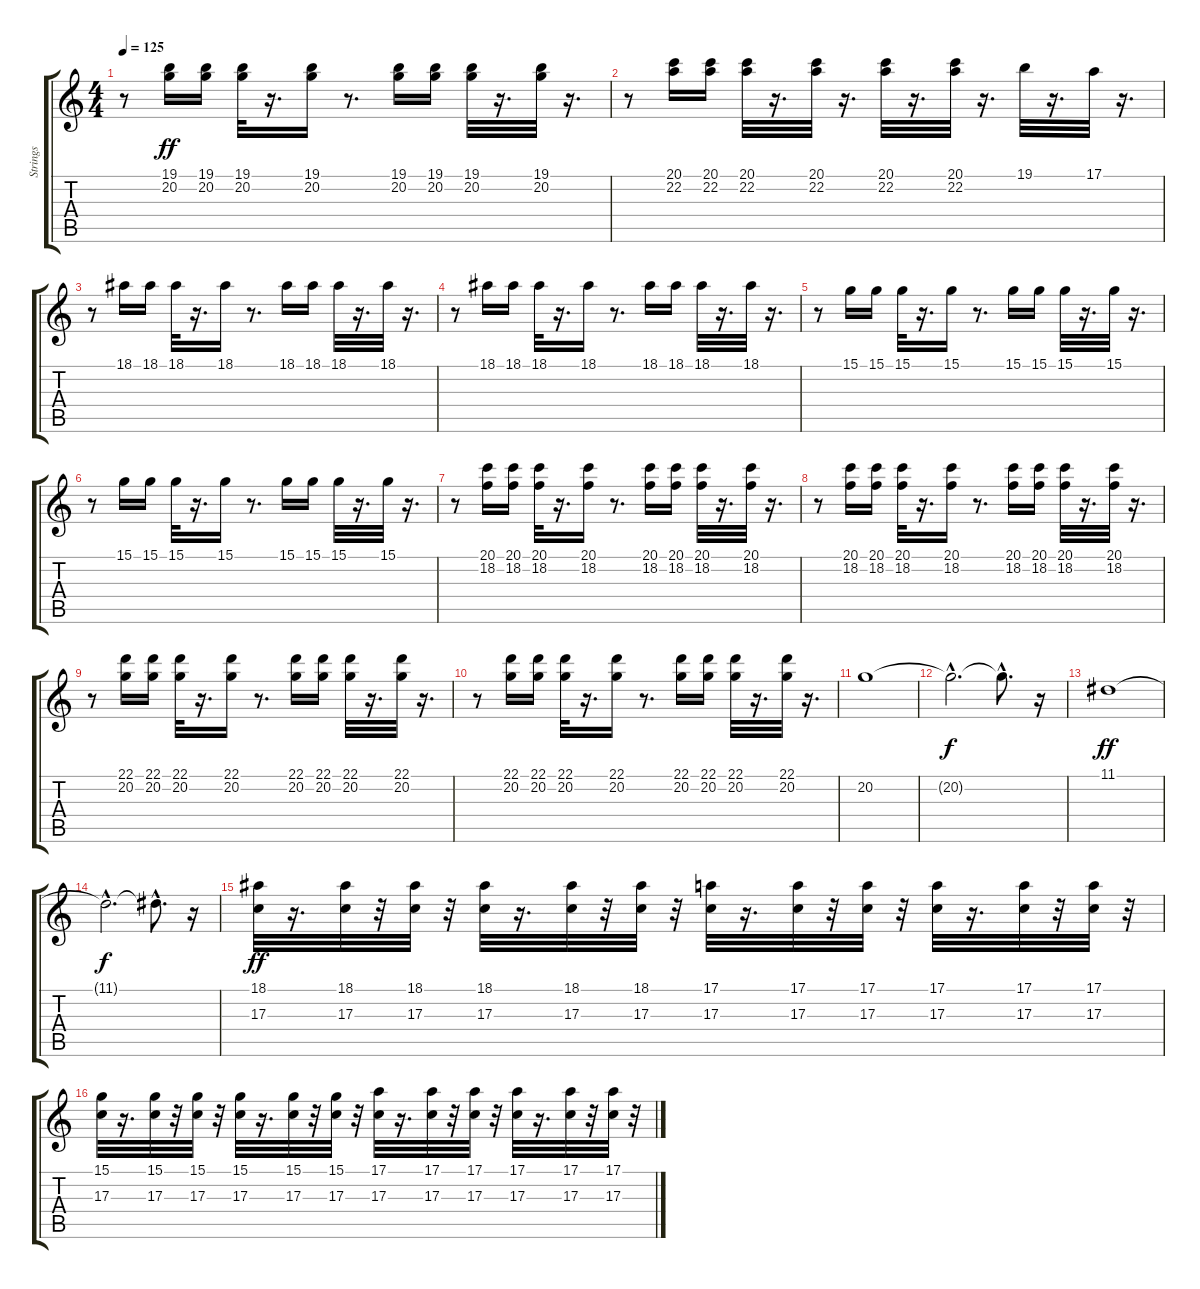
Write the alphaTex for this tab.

\track ("Strings" "Strings") {instrument tremolostrings}
\staff {score tabs}
\tuning (E4 B3 G3 D3 A2 E2) {hide}
\ts (4 4)
\tempo 125
\clef g2
\ks c
r.8{dy ff} (19.1 20.2).16 (19.1 20.2).16 (19.1 20.2).32 r.16{d} (19.1 20.2).16 r.8{d} (19.1 20.2).16 (19.1 20.2).16 (19.1 20.2).32 r.16{d} (19.1 20.2).32 r.16{d} |
r.8 (20.1 22.2).16 (20.1 22.2).16 (20.1 22.2).32 r.16{d} (20.1 22.2).32 r.16{d} (20.1 22.2).32 r.16{d} (20.1 22.2).32 r.16{d} 19.1.32 r.16{d} 17.1.32 r.16{d} |
r.8 18.1.16 18.1.16 18.1.32 r.16{d} 18.1.16 r.8{d} 18.1.16 18.1.16 18.1.32 r.16{d} 18.1.32 r.16{d} |
r.8 18.1.16 18.1.16 18.1.32 r.16{d} 18.1.16 r.8{d} 18.1.16 18.1.16 18.1.32 r.16{d} 18.1.32 r.16{d} |
r.8 15.1.16 15.1.16 15.1.32 r.16{d} 15.1.16 r.8{d} 15.1.16 15.1.16 15.1.32 r.16{d} 15.1.32 r.16{d} |
r.8 15.1.16 15.1.16 15.1.32 r.16{d} 15.1.16 r.8{d} 15.1.16 15.1.16 15.1.32 r.16{d} 15.1.32 r.16{d} |
r.8 (20.1 18.2).16 (20.1 18.2).16 (20.1 18.2).32 r.16{d} (20.1 18.2).16 r.8{d} (20.1 18.2).16 (20.1 18.2).16 (20.1 18.2).32 r.16{d} (20.1 18.2).32 r.16{d} |
r.8 (20.1 18.2).16 (20.1 18.2).16 (20.1 18.2).32 r.16{d} (20.1 18.2).16 r.8{d} (20.1 18.2).16 (20.1 18.2).16 (20.1 18.2).32 r.16{d} (20.1 18.2).32 r.16{d} |
r.8 (22.1 20.2).16 (22.1 20.2).16 (22.1 20.2).32 r.16{d} (22.1 20.2).16 r.8{d} (22.1 20.2).16 (22.1 20.2).16 (22.1 20.2).32 r.16{d} (22.1 20.2).32 r.16{d} |
r.8 (22.1 20.2).16 (22.1 20.2).16 (22.1 20.2).32 r.16{d} (22.1 20.2).16 r.8{d} (22.1 20.2).16 (22.1 20.2).16 (22.1 20.2).32 r.16{d} (22.1 20.2).32 r.16{d} |
20.2.1 |
20.2{hac t}.2{d dy f} 20.2{hac t}.8{d} r.16 |
11.1.1{dy ff} |
11.1{hac t}.2{d dy f} 11.1{hac t}.8{d} r.16 |
(18.1 17.3).32{dy ff} r.16{d} (18.1 17.3).32 r.32 (18.1 17.3).32 r.32 (18.1 17.3).32 r.16{d} (18.1 17.3).32 r.32 (18.1 17.3).32 r.32 (17.1 17.3).32 r.16{d} (17.1 17.3).32 r.32 (17.1 17.3).32 r.32 (17.1 17.3).32 r.16{d} (17.1 17.3).32 r.32 (17.1 17.3).32 r.32 |
(15.1 17.3).32 r.16{d} (15.1 17.3).32 r.32 (15.1 17.3).32 r.32 (15.1 17.3).32 r.16{d} (15.1 17.3).32 r.32 (15.1 17.3).32 r.32 (17.1 17.3).32 r.16{d} (17.1 17.3).32 r.32 (17.1 17.3).32 r.32 (17.1 17.3).32 r.16{d} (17.1 17.3).32 r.32 (17.1 17.3).32 r.32
